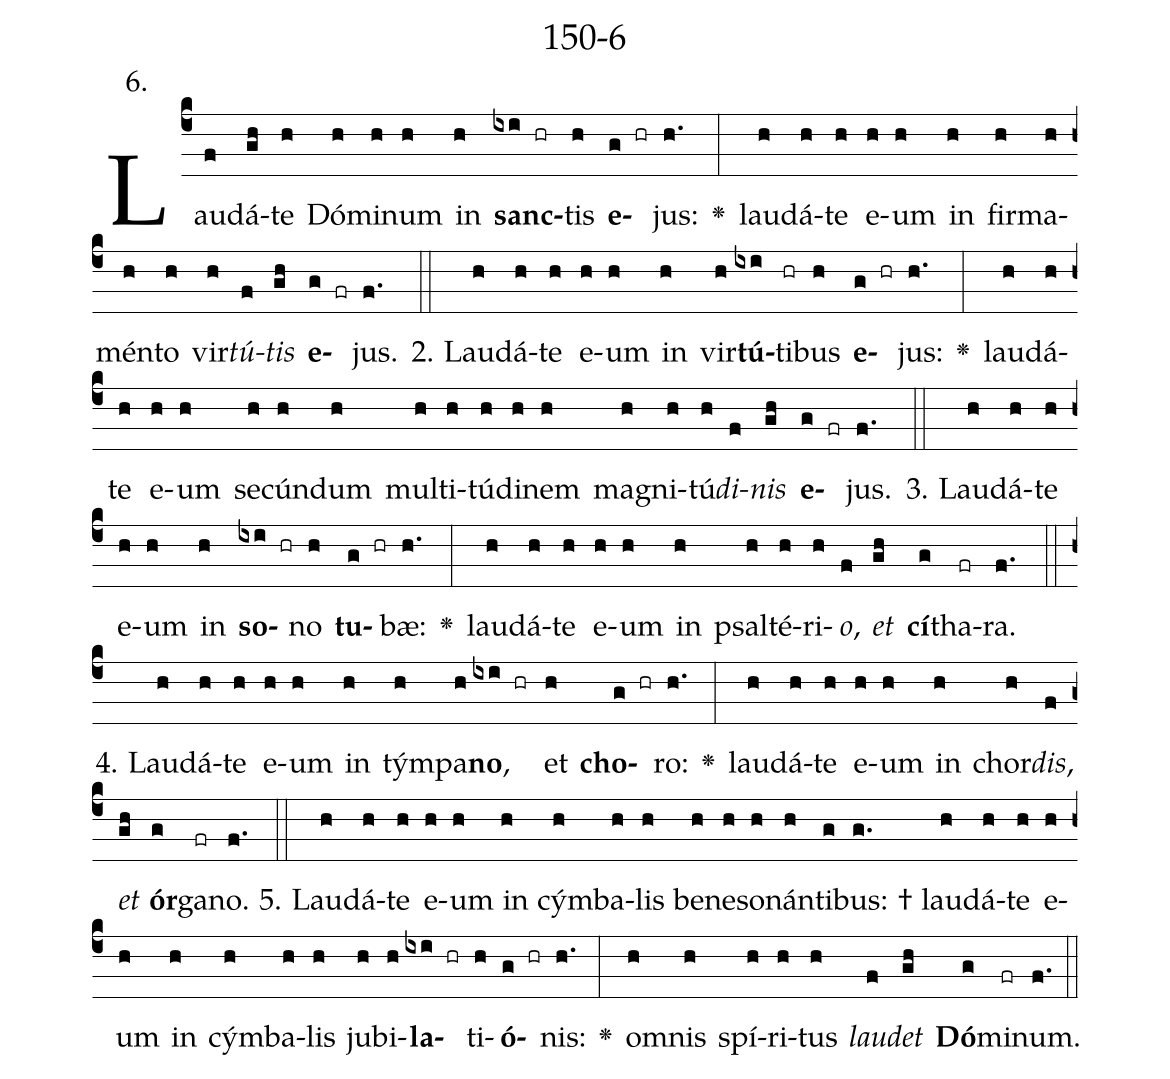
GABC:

name: 150-6;
annotation: 6.;
%%
(c4)Lau(f)dá(gh)te(h) Dó(h)mi(h)num(h) in(h) <b>sanc</b>(ixi hr)tis(h) <b>e</b>(g hr)jus:(h.) <v>\greheightstar</v>(:) lau(h)dá(h)te(h) e(h)um(h) in(h) fir(h)ma(h)mén(h)to(h) vir(h)<i>tú</i>(f)<i>tis</i>(gh) <b>e</b>(g fr)jus.(f.) (::)
2. Lau(h)dá(h)te(h) e(h)um(h) in(h) vir(h)<b>tú</b>(ixi)ti(hr)bus(h) <b>e</b>(g hr)jus:(h.) <v>\greheightstar</v>(:) lau(h)dá(h)te(h) e(h)um(h) se(h)cún(h)dum(h) mul(h)ti(h)tú(h)di(h)nem(h) ma(h)gni(h)tú(h)<i>di</i>(f)<i>nis</i>(gh) <b>e</b>(g fr)jus.(f.) (::)
3. Lau(h)dá(h)te(h) e(h)um(h) in(h) <b>so</b>(ixi hr)no(h) <b>tu</b>(g hr)bæ:(h.) <v>\greheightstar</v>(:) lau(h)dá(h)te(h) e(h)um(h) in(h) psal(h)té(h)ri(h)<i>o</i>,(f) <i>et</i>(gh) <b>cí</b>(g)tha(fr)ra.(f.) (::)
4. Lau(h)dá(h)te(h) e(h)um(h) in(h) tým(h)pa(h)<b>no</b>,(ixi hr) et(h) <b>cho</b>(g hr)ro:(h.) <v>\greheightstar</v>(:) lau(h)dá(h)te(h) e(h)um(h) in(h) chor(h)<i>dis</i>,(f) <i>et</i>(gh) <b>ór</b>(g)ga(fr)no.(f.) (::)
5. Lau(h)dá(h)te(h) e(h)um(h) in(h) cým(h)ba(h)lis(h) be(h)ne(h)so(h)nán(h)ti(g)bus: †(g.) lau(h)dá(h)te(h) e(h)um(h) in(h) cým(h)ba(h)lis(h) ju(h)bi(h)<b>la</b>(ixi hr)ti(h)<b>ó</b>(g hr)nis:(h.) <v>\greheightstar</v>(:) om(h)nis(h) spí(h)ri(h)tus(h) <i>lau</i>(f)<i>det</i>(gh) <b>Dó</b>(g)mi(fr)num.(f.) (::)
